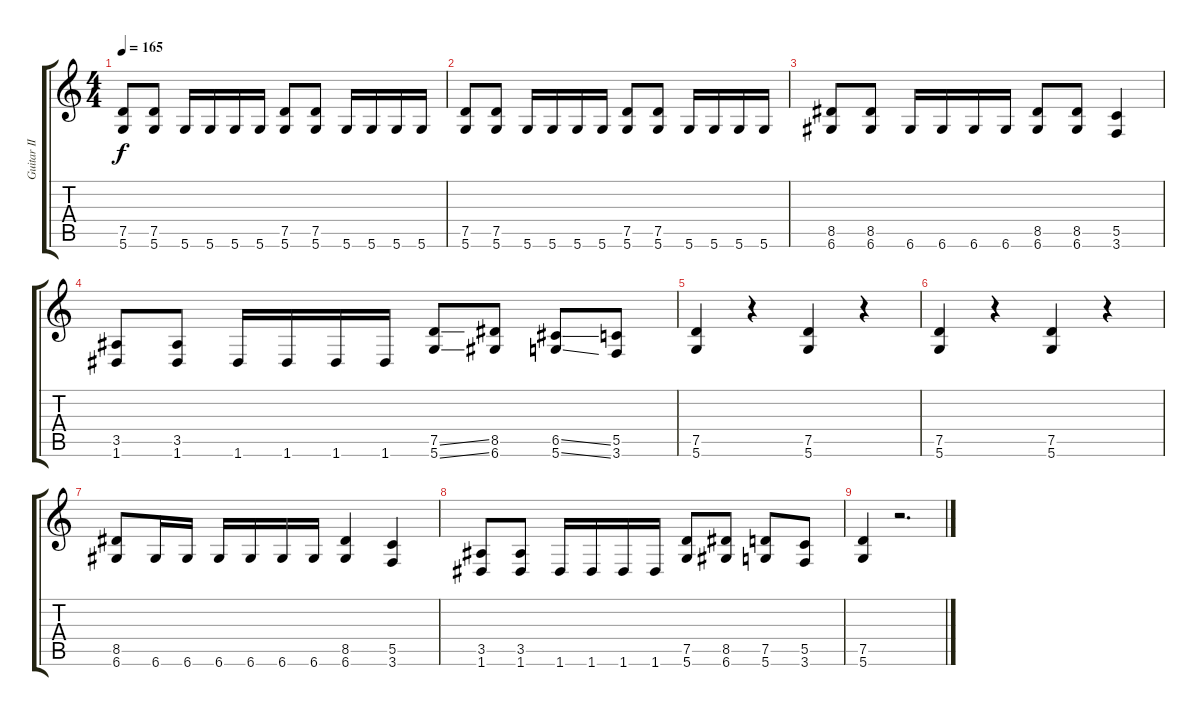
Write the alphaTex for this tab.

\track ("Guitar II" "Guitar II") {instrument distortionguitar}
\staff {score tabs}
\tuning (D4 A3 F3 C3 G2 D2) {hide}
\ts (4 4)
\tempo 165
\clef g2
\ks c
(7.5 5.6).8{dy f} (7.5 5.6).8 5.6.16 5.6.16 5.6.16 5.6.16 (7.5 5.6).8 (7.5 5.6).8 5.6.16 5.6.16 5.6.16 5.6.16 |
(7.5 5.6).8 (7.5 5.6).8 5.6.16 5.6.16 5.6.16 5.6.16 (7.5 5.6).8 (7.5 5.6).8 5.6.16 5.6.16 5.6.16 5.6.16 |
(8.5 6.6).8 (8.5 6.6).8 6.6.16 6.6.16 6.6.16 6.6.16 (8.5 6.6).8 (8.5 6.6).8 (5.5 3.6).4 |
(3.5 1.6).8 (3.5 1.6).8 1.6.16 1.6.16 1.6.16 1.6.16 (7.5{ss} 5.6{ss}).8 (8.5 6.6).8 (6.5{ss} 5.6{ss}).8 (5.5 3.6).8 |
(7.5 5.6).4 r.4 (7.5 5.6).4 r.4 |
(7.5 5.6).4 r.4 (7.5 5.6).4 r.4 |
(8.5 6.6).8 6.6.16 6.6.16 6.6.16 6.6.16 6.6.16 6.6.16 (8.5 6.6).4 (5.5 3.6).4 |
(3.5 1.6).8 (3.5 1.6).8 1.6.16 1.6.16 1.6.16 1.6.16 (7.5 5.6).8 (8.5 6.6).8 (7.5 5.6).8 (5.5 3.6).8 |
(7.5 5.6).4 r.2{d}
